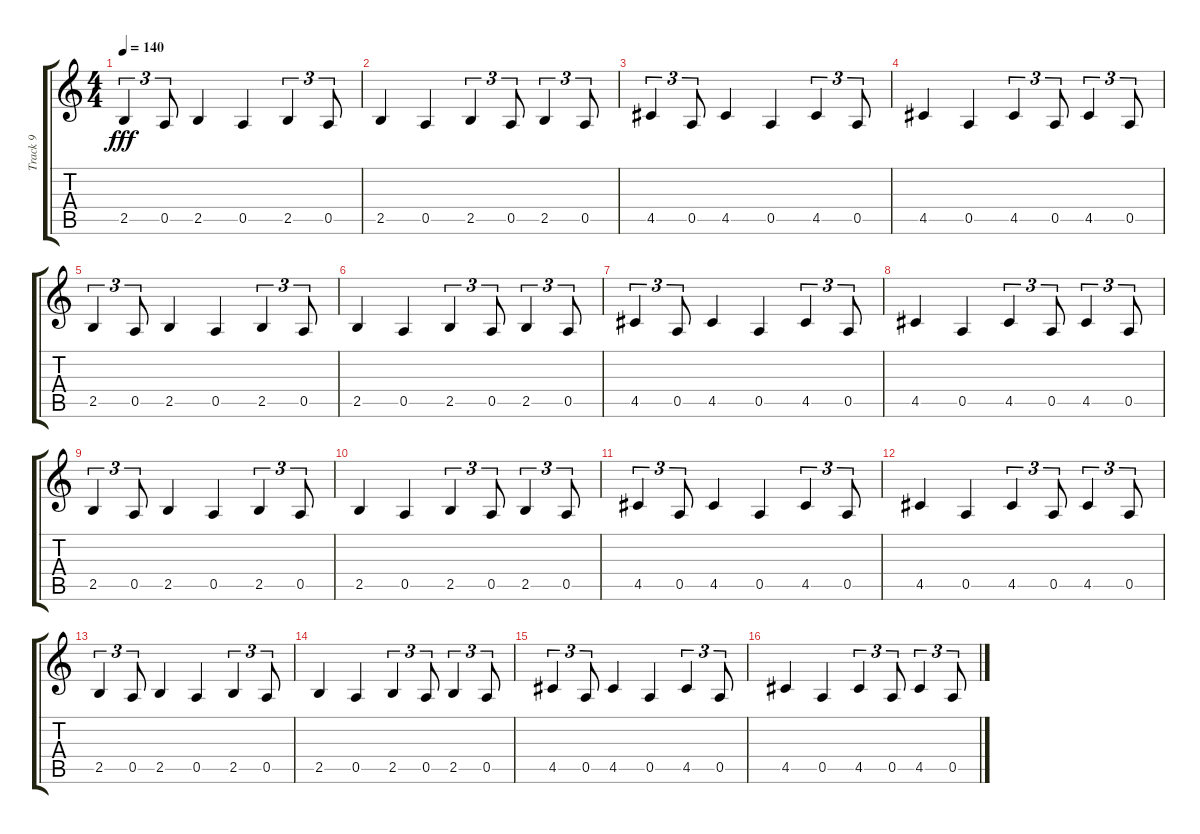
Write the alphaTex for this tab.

\track ("Track 9" "Track 9") {instrument overdrivenguitar}
\staff {score tabs}
\tuning (E4 B3 G3 D3 A2 E2) {hide}
\ts (4 4)
\tempo 140
\clef g2
\ks c
2.5.4{tu (3 2) dy fff} 0.5.8{tu (3 2)} 2.5.4 0.5.4 2.5.4{tu (3 2)} 0.5.8{tu (3 2)} |
2.5.4 0.5.4 2.5.4{tu (3 2)} 0.5.8{tu (3 2)} 2.5.4{tu (3 2)} 0.5.8{tu (3 2)} |
4.5.4{tu (3 2)} 0.5.8{tu (3 2)} 4.5.4 0.5.4 4.5.4{tu (3 2)} 0.5.8{tu (3 2)} |
4.5.4 0.5.4 4.5.4{tu (3 2)} 0.5.8{tu (3 2)} 4.5.4{tu (3 2)} 0.5.8{tu (3 2)} |
2.5.4{tu (3 2)} 0.5.8{tu (3 2)} 2.5.4 0.5.4 2.5.4{tu (3 2)} 0.5.8{tu (3 2)} |
2.5.4 0.5.4 2.5.4{tu (3 2)} 0.5.8{tu (3 2)} 2.5.4{tu (3 2)} 0.5.8{tu (3 2)} |
4.5.4{tu (3 2)} 0.5.8{tu (3 2)} 4.5.4 0.5.4 4.5.4{tu (3 2)} 0.5.8{tu (3 2)} |
4.5.4 0.5.4 4.5.4{tu (3 2)} 0.5.8{tu (3 2)} 4.5.4{tu (3 2)} 0.5.8{tu (3 2)} |
2.5.4{tu (3 2)} 0.5.8{tu (3 2)} 2.5.4 0.5.4 2.5.4{tu (3 2)} 0.5.8{tu (3 2)} |
2.5.4 0.5.4 2.5.4{tu (3 2)} 0.5.8{tu (3 2)} 2.5.4{tu (3 2)} 0.5.8{tu (3 2)} |
4.5.4{tu (3 2)} 0.5.8{tu (3 2)} 4.5.4 0.5.4 4.5.4{tu (3 2)} 0.5.8{tu (3 2)} |
4.5.4 0.5.4 4.5.4{tu (3 2)} 0.5.8{tu (3 2)} 4.5.4{tu (3 2)} 0.5.8{tu (3 2)} |
2.5.4{tu (3 2)} 0.5.8{tu (3 2)} 2.5.4 0.5.4 2.5.4{tu (3 2)} 0.5.8{tu (3 2)} |
2.5.4 0.5.4 2.5.4{tu (3 2)} 0.5.8{tu (3 2)} 2.5.4{tu (3 2)} 0.5.8{tu (3 2)} |
4.5.4{tu (3 2)} 0.5.8{tu (3 2)} 4.5.4 0.5.4 4.5.4{tu (3 2)} 0.5.8{tu (3 2)} |
4.5.4 0.5.4 4.5.4{tu (3 2)} 0.5.8{tu (3 2)} 4.5.4{tu (3 2)} 0.5.8{tu (3 2)}
